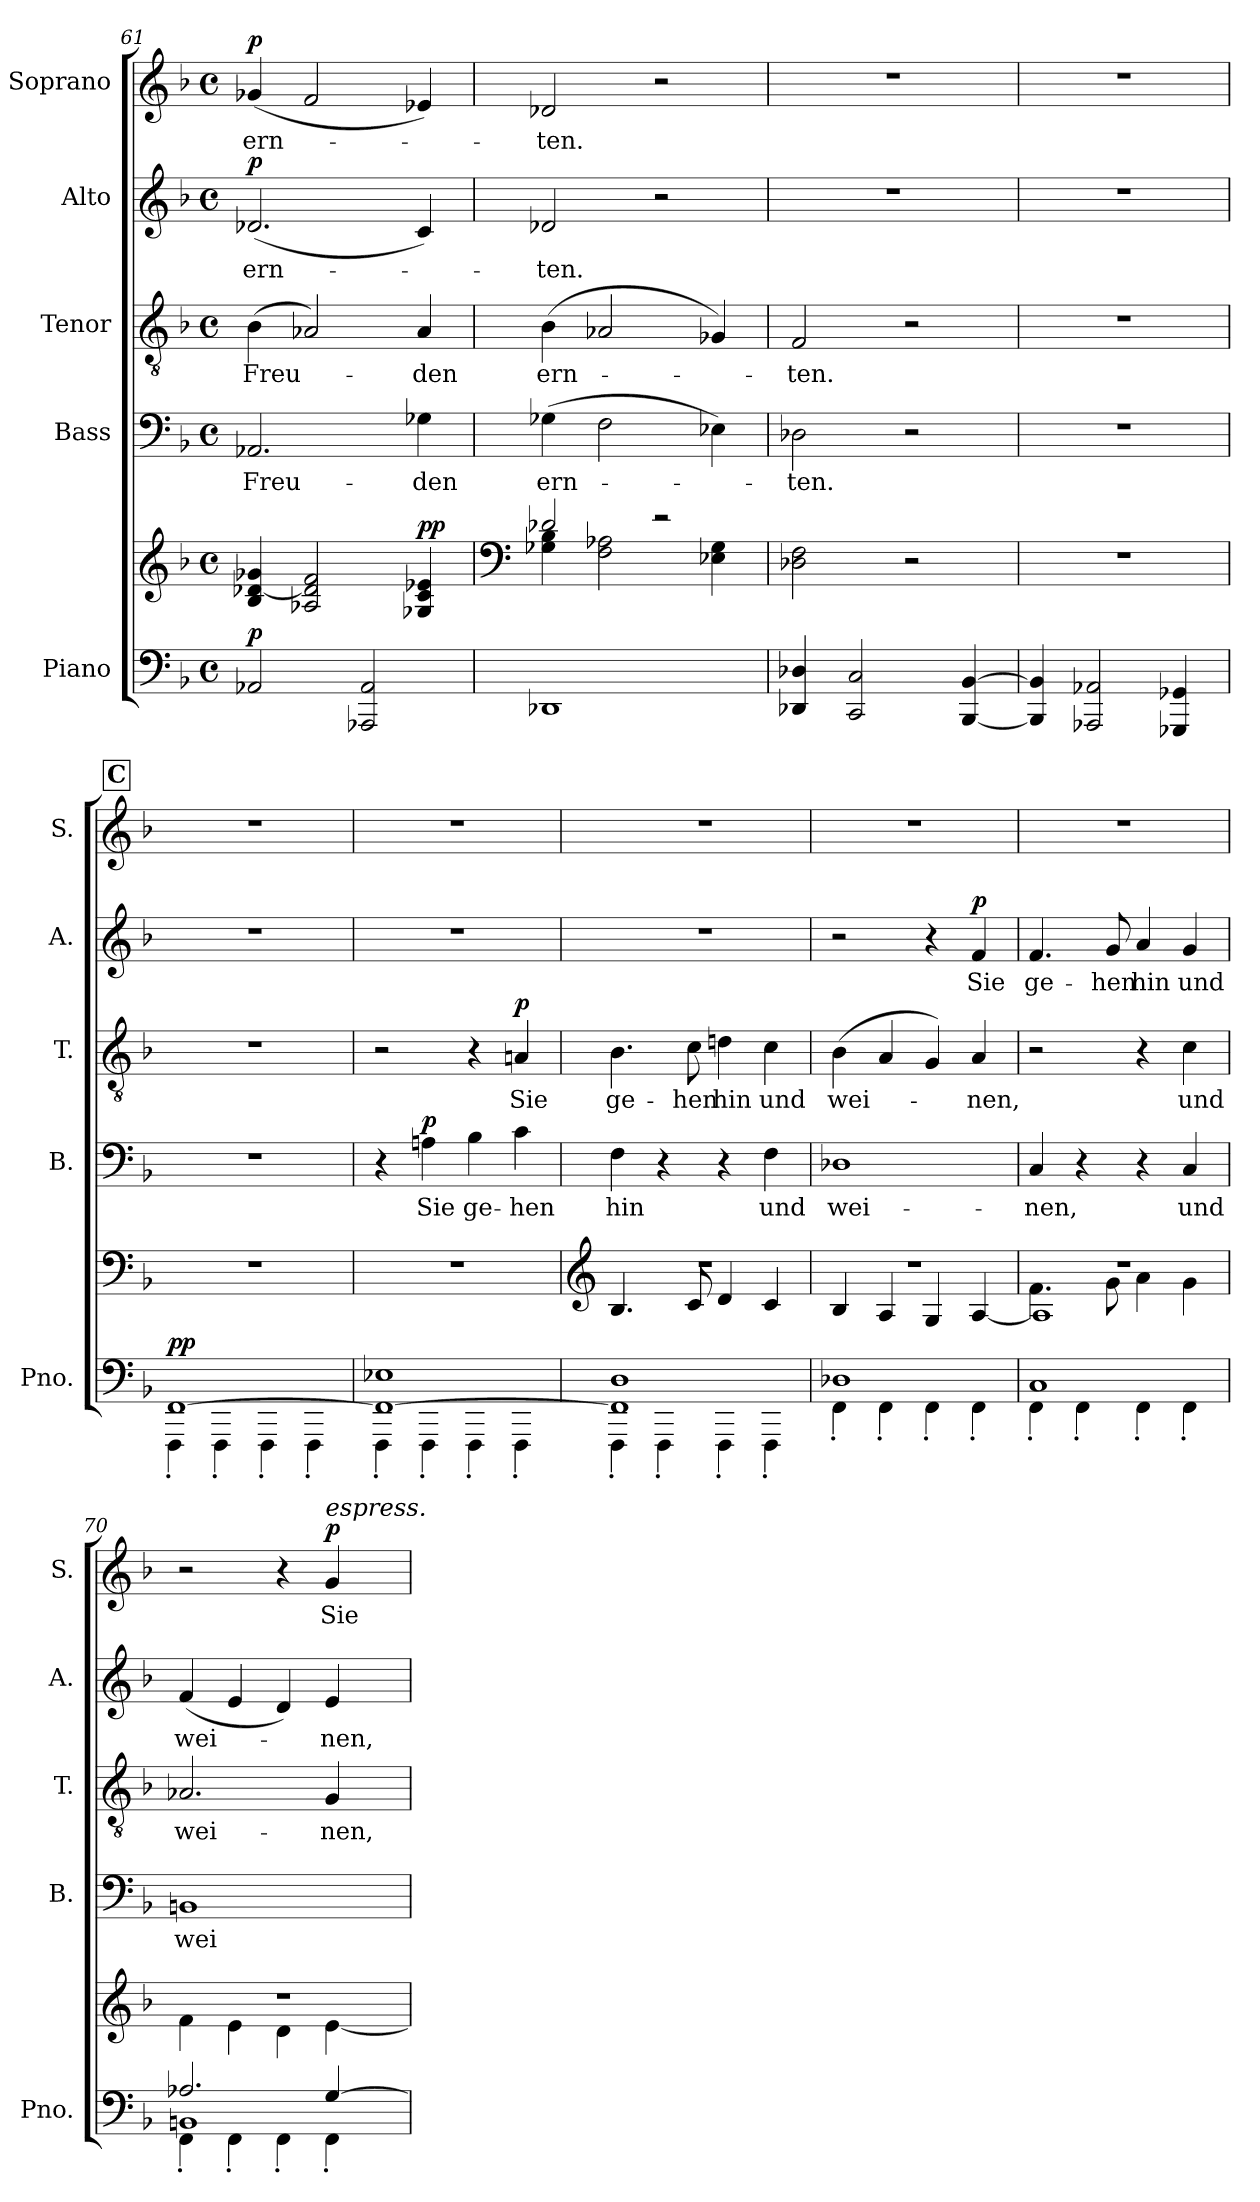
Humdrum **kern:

**kern	**kern	**dynam	**kern	**text	**dynam	**kern	**text	**dynam	**kern	**text	**dynam	**kern	**text	**dynam
*part5	*part5	*part5	*part4	*part4	*part4	*part3	*part3	*part3	*part2	*part2	*part2	*part1	*part1	*part1
*staff6	*staff5	*staff5/6	*staff4	*staff4	*staff4	*staff3	*staff3	*staff3	*staff2	*staff2	*staff2	*staff1	*staff1	*staff1
*I"Piano	*	*	*I"Bass	*	*	*I"Tenor	*	*	*I"Alto	*	*	*I"Soprano	*	*
*I'Pno.	*	*	*I'B.	*	*	*I'T.	*	*	*I'A.	*	*	*I'S.	*	*
*clefF4	*clefG2	*	*clefF4	*	*	*clefGv2	*	*	*clefG2	*	*	*clefG2	*	*
*k[b-]	*k[b-]	*	*k[b-]	*	*	*k[b-]	*	*	*k[b-]	*	*	*k[b-]	*	*
*M4/4	*M4/4	*	*M4/4	*	*	*M4/4	*	*	*M4/4	*	*	*M4/4	*	*
*met(c)	*met(c)	*	*met(c)	*	*	*met(c)	*	*	*met(c)	*	*	*met(c)	*	*
=61	=61	=61	=61	=61	=61	=61	=61	=61	=61	=61	=61	=61	=61	=61
!	!	!LO:DY:a=2	!	!LO:LY:b	!	!	!LO:LY:b	!	!	!LO:LY:b	!LO:DY:a	!	!LO:LY:b	!LO:DY:a
2AA-X/	4B-/ [4d-X/ 4g-X/	p	2.AA-X/	Freu-	.	(>4B-\	Freu-	.	(<2.d-X/	ern-	p	(<4g-X/	ern-	p
.	2A-X/ 2d-/] 2f/	.	.	.	.	2A-X/)	.	.	.	.	.	2f/	.	.
2AAA-X/ 2AA-/	.	.	.	.	.	.	.	.	.	.	.	.	.	.
!	!	!LO:DY:a	!	!LO:LY:b	!	!	!LO:LY:b	!	!	!	!	!	!	!
.	4G-X/ 4c/ 4e-X/	pp	4G-X\	-den	.	4A-/	-den	.	4c/)	.	.	4e-X/)	.	.
=62	=62	=62	=62	=62	=62	=62	=62	=62	=62	=62	=62	=62	=62	=62
*	*clefF4	*	*	*	*	*	*	*	*	*	*	*	*	*
*	*^	*	*	*	*	*	*	*	*	*	*	*	*	*
!	!	!	!	!	!LO:LY:b	!	!	!LO:LY:b	!	!	!LO:LY:b	!	!	!LO:LY:b	!
1DD-X	2d-X/	4G-X\ 4B-\	.	(>4G-X\	ern-	.	(>4B-\	ern-	.	2d-X/	-ten.	.	2d-X/	-ten.	.
.	.	2F\ 2A-X\	.	2F\	.	.	2A-X/	.	.	.	.	.	.	.	.
.	2r	.	.	.	.	.	.	.	.	2r	.	.	2r	.	.
.	.	4E-X\ 4G-\	.	4E-X\)	.	.	4G-X/)	.	.	.	.	.	.	.	.
=63	=63	=63	=63	=63	=63	=63	=63	=63	=63	=63	=63	=63	=63	=63	=63
!	!	!	!	!	!LO:LY:b	!	!	!LO:LY:b	!	!	!	!	!	!	!
*	*v	*v	*	*	*	*	*	*	*	*	*	*	*	*	*
4DD-X/ 4D-X/	2D-X\ 2F\	.	2D-X\	-ten.	.	2F/	-ten.	.	1r	.	.	1r	.	.
2CC/ 2C/	.	.	.	.	.	.	.	.	.	.	.	.	.	.
.	2r	.	2r	.	.	2r	.	.	.	.	.	.	.	.
[4BBB-/ [4BB-/	.	.	.	.	.	.	.	.	.	.	.	.	.	.
=64	=64	=64	=64	=64	=64	=64	=64	=64	=64	=64	=64	=64	=64	=64
4BBB-/] 4BB-/]	1r	.	1r	.	.	1r	.	.	1r	.	.	1r	.	.
2AAA-X/ 2AA-X/	.	.	.	.	.	.	.	.	.	.	.	.	.	.
4GGG-X/ 4GG-X/	.	.	.	.	.	.	.	.	.	.	.	.	.	.
!!LO:REH:place=s1:a:B:fs=14:t=C
=65	=65	=65	=65	=65	=65	=65	=65	=65	=65	=65	=65	=65	=65	=65
*^	*	*	*	*	*	*	*	*	*	*	*	*	*	*
!	!	!	!LO:DY:a=2	!	!	!	!	!	!	!	!	!	!	!	!
[1FF	4FFF'\	1r	pp	1r	.	.	1r	.	.	1r	.	.	1r	.	.
.	4FFF'\	.	.	.	.	.	.	.	.	.	.	.	.	.	.
.	4FFF'\	.	.	.	.	.	.	.	.	.	.	.	.	.	.
.	4FFF'\	.	.	.	.	.	.	.	.	.	.	.	.	.	.
=66	=66	=66	=66	=66	=66	=66	=66	=66	=66	=66	=66	=66	=66	=66	=66
1FF_ 1E-X	4FFF'\	1r	.	4r	.	.	2r	.	.	1r	.	.	1r	.	.
!	!	!	!	!	!LO:LY:b	!LO:DY:a	!	!	!	!	!	!	!	!	!
.	4FFF'\	.	.	4An\	Sie	p	.	.	.	.	.	.	.	.	.
!	!	!	!	!	!LO:LY:b	!	!	!	!	!	!	!	!	!	!
.	4FFF'\	.	.	4B-\	ge-	.	4r	.	.	.	.	.	.	.	.
!	!	!	!	!	!LO:LY:b	!	!	!LO:LY:b	!LO:DY:a	!	!	!	!	!	!
.	4FFF'\	.	.	4c\	-hen	.	4An/	Sie	p	.	.	.	.	.	.
=67	=67	=67	=67	=67	=67	=67	=67	=67	=67	=67	=67	=67	=67	=67	=67
*	*	*clefG2	*	*	*	*	*	*	*	*	*	*	*	*	*
*	*	*^	*	*	*	*	*	*	*	*	*	*	*	*	*
!	!	!	!	!	!	!LO:LY:b	!	!	!LO:LY:b	!	!	!	!	!	!	!
1FF] 1D	4FFF'\	1r	4.B-/	.	4F\	hin	.	4.B-\	ge-	.	1r	.	.	1r	.	.
.	4FFF'\	.	.	.	4r	.	.	.	.	.	.	.	.	.	.	.
!	!	!	!	!	!	!	!	!	!LO:LY:b	!	!	!	!	!	!	!
.	.	.	8c/	.	.	.	.	8c\	-hen	.	.	.	.	.	.	.
!	!	!	!	!	!	!	!	!	!LO:LY:b	!	!	!	!	!	!	!
.	4FFF'\	.	4d/	.	4r	.	.	4dn\	hin	.	.	.	.	.	.	.
!	!	!	!	!	!	!LO:LY:b	!	!	!LO:LY:b	!	!	!	!	!	!	!
.	4FFF'\	.	4c/	.	4F\	und	.	4c\	und	.	.	.	.	.	.	.
=68	=68	=68	=68	=68	=68	=68	=68	=68	=68	=68	=68	=68	=68	=68	=68	=68
!	!	!	!	!	!	!LO:LY:b	!	!	!LO:LY:b	!	!	!	!	!	!	!
1D-X	4FF'\	1r	4B-/	.	1D-X	wei-	.	(>4B-\	wei-	.	2r	.	.	1r	.	.
.	4FF'\	.	4A/	.	.	.	.	4A/	.	.	.	.	.	.	.	.
.	4FF'\	.	4G/	.	.	.	.	4G/)	.	.	4r	.	.	.	.	.
!	!	!	!	!	!	!	!	!	!LO:LY:b	!	!	!LO:LY:b	!LO:DY:a	!	!	!
.	4FF'\	.	[4A/	.	.	.	.	4A/	-nen,	.	4f/	Sie	p	.	.	.
=69	=69	=69	=69	=69	=69	=69	=69	=69	=69	=69	=69	=69	=69	=69	=69	=69
*	*	*	*^	*	*	*	*	*	*	*	*	*	*	*	*	*
!	!	!	!	!	!	!	!LO:LY:b	!	!	!	!	!	!LO:LY:b	!	!	!	!
1C	4FF'\	1r	4.f\	1A]	.	4C/	-nen,	.	2r	.	.	4.f/	ge-	.	1r	.	.
.	4FF'\	.	.	.	.	4r	.	.	.	.	.	.	.	.	.	.	.
!	!	!	!	!	!	!	!	!	!	!	!	!	!LO:LY:b	!	!	!	!
.	.	.	8g\	.	.	.	.	.	.	.	.	8g/	-hen	.	.	.	.
!	!	!	!	!	!	!	!	!	!	!	!	!	!LO:LY:b	!	!	!	!
.	4FF'\	.	4a\	.	.	4r	.	.	4r	.	.	4a/	hin	.	.	.	.
!	!	!	!	!	!	!	!LO:LY:b	!	!	!LO:LY:b	!	!	!LO:LY:b	!	!	!	!
.	4FF'\	.	4g\	.	.	4C/	und	.	4c\	und	.	4g/	und	.	.	.	.
*	*	*	*v	*v	*	*	*	*	*	*	*	*	*	*	*	*	*
=70	=70	=70	=70	=70	=70	=70	=70	=70	=70	=70	=70	=70	=70	=70	=70	=70
*	*^	*	*	*	*	*	*	*	*	*	*	*	*	*	*	*
!	!	!	!	!	!	!	!LO:LY:b	!	!	!LO:LY:b	!	!	!LO:LY:b	!	!	!	!
2.A-X/	4FF'\	1BBn	1r	4f\	.	1BBn	wei-	.	2.A-X/	wei-	.	(<4f/	wei-	.	2r	.	.
.	4FF'\	.	.	4e\	.	.	.	.	.	.	.	4e/	.	.	.	.	.
.	4FF'\	.	.	4d\	.	.	.	.	.	.	.	4d/)	.	.	4r	.	.
!	!	!	!	!	!	!	!	!	!	!	!	!	!	!	!LO:TX:a:i:t=espress.	!	!
!	!	!	!	!	!	!	!	!	!	!LO:LY:b	!	!	!LO:LY:b	!	!	!LO:LY:b	!LO:DY:a
[4G/	4FF'\	.	.	[4e\	.	.	.	.	4G/	-nen,	.	4e/	-nen,	.	4g/	Sie	p
*v	*v	*v	*	*	*	*	*	*	*	*	*	*	*	*	*	*	*
*	*v	*v	*	*	*	*	*	*	*	*	*	*	*	*	*
=	=	=	=	=	=	=	=	=	=	=	=	=	=	=
*-	*-	*-	*-	*-	*-	*-	*-	*-	*-	*-	*-	*-	*-	*-
